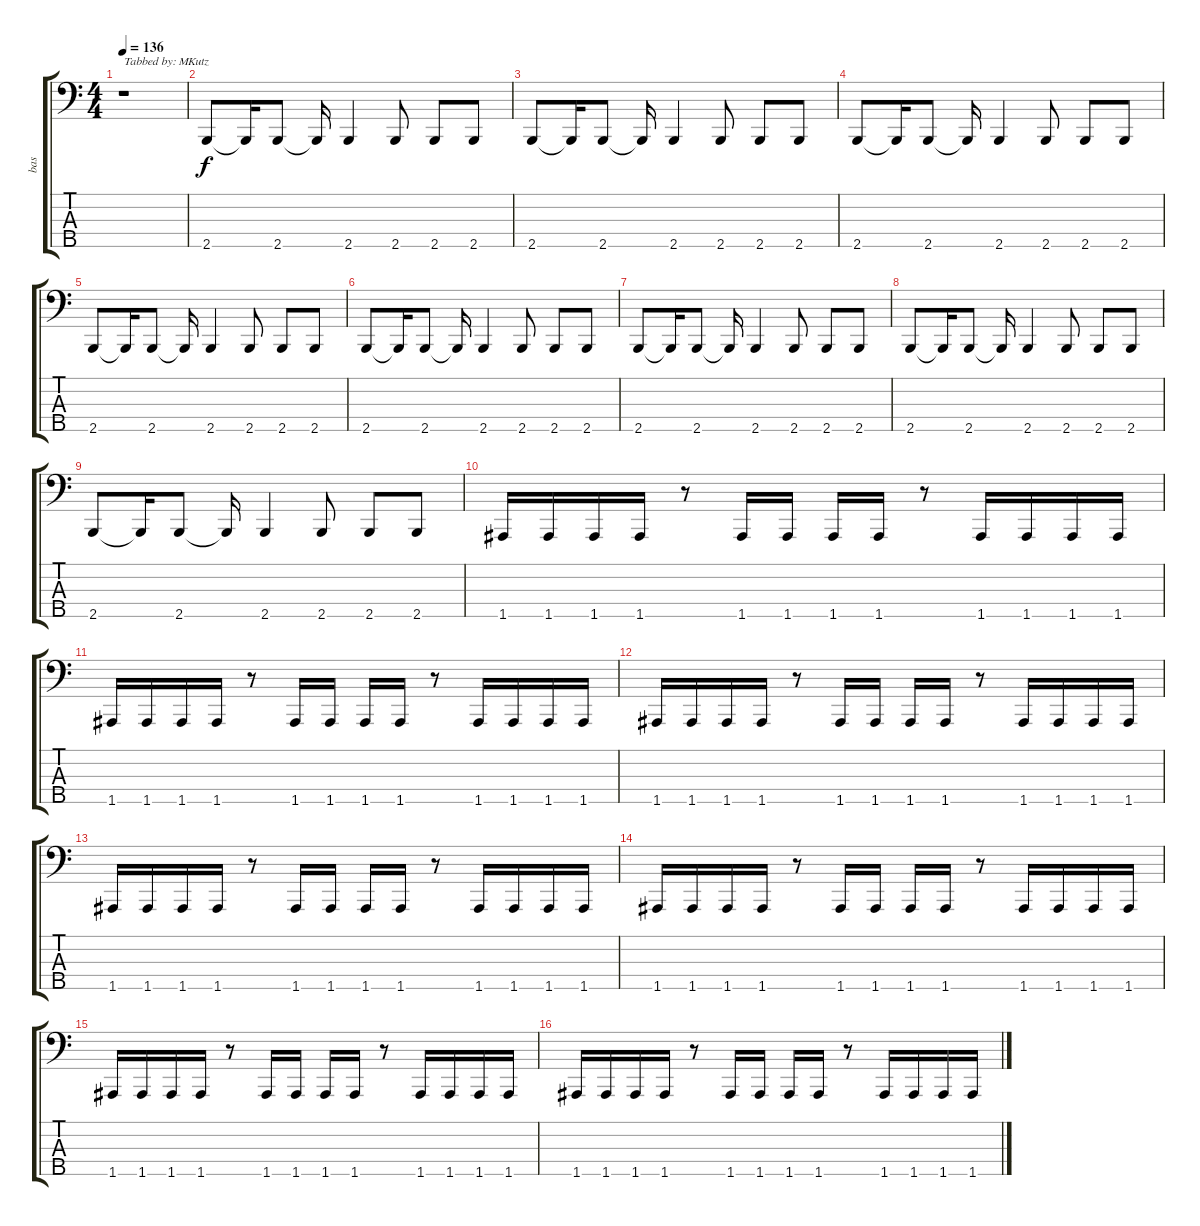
\track ("bas" "bas") {instrument electricbassfinger}
\staff {score tabs}
\tuning (F2 C2 G1 D1 A0) {hide}
\ts (4 4)
\tempo 136
\clef f4
\ks c
r.1{txt "Tabbed by: MKutz" dy f instrument electricbassfinger} |
2.5.8 2.5{t}.16 2.5.8 2.5{t}.16 2.5.4 2.5.8 2.5.8 2.5.8 |
2.5.8 2.5{t}.16 2.5.8 2.5{t}.16 2.5.4 2.5.8 2.5.8 2.5.8 |
2.5.8 2.5{t}.16 2.5.8 2.5{t}.16 2.5.4 2.5.8 2.5.8 2.5.8 |
2.5.8 2.5{t}.16 2.5.8 2.5{t}.16 2.5.4 2.5.8 2.5.8 2.5.8 |
2.5.8 2.5{t}.16 2.5.8 2.5{t}.16 2.5.4 2.5.8 2.5.8 2.5.8 |
2.5.8 2.5{t}.16 2.5.8 2.5{t}.16 2.5.4 2.5.8 2.5.8 2.5.8 |
2.5.8 2.5{t}.16 2.5.8 2.5{t}.16 2.5.4 2.5.8 2.5.8 2.5.8 |
2.5.8 2.5{t}.16 2.5.8 2.5{t}.16 2.5.4 2.5.8 2.5.8 2.5.8 |
1.5.16 1.5.16 1.5.16 1.5.16 r.8 1.5.16 1.5.16 1.5.16 1.5.16 r.8 1.5.16 1.5.16 1.5.16 1.5.16 |
1.5.16 1.5.16 1.5.16 1.5.16 r.8 1.5.16 1.5.16 1.5.16 1.5.16 r.8 1.5.16 1.5.16 1.5.16 1.5.16 |
1.5.16 1.5.16 1.5.16 1.5.16 r.8 1.5.16 1.5.16 1.5.16 1.5.16 r.8 1.5.16 1.5.16 1.5.16 1.5.16 |
1.5.16 1.5.16 1.5.16 1.5.16 r.8 1.5.16 1.5.16 1.5.16 1.5.16 r.8 1.5.16 1.5.16 1.5.16 1.5.16 |
1.5.16 1.5.16 1.5.16 1.5.16 r.8 1.5.16 1.5.16 1.5.16 1.5.16 r.8 1.5.16 1.5.16 1.5.16 1.5.16 |
1.5.16 1.5.16 1.5.16 1.5.16 r.8 1.5.16 1.5.16 1.5.16 1.5.16 r.8 1.5.16 1.5.16 1.5.16 1.5.16 |
1.5.16 1.5.16 1.5.16 1.5.16 r.8 1.5.16 1.5.16 1.5.16 1.5.16 r.8 1.5.16 1.5.16 1.5.16 1.5.16
